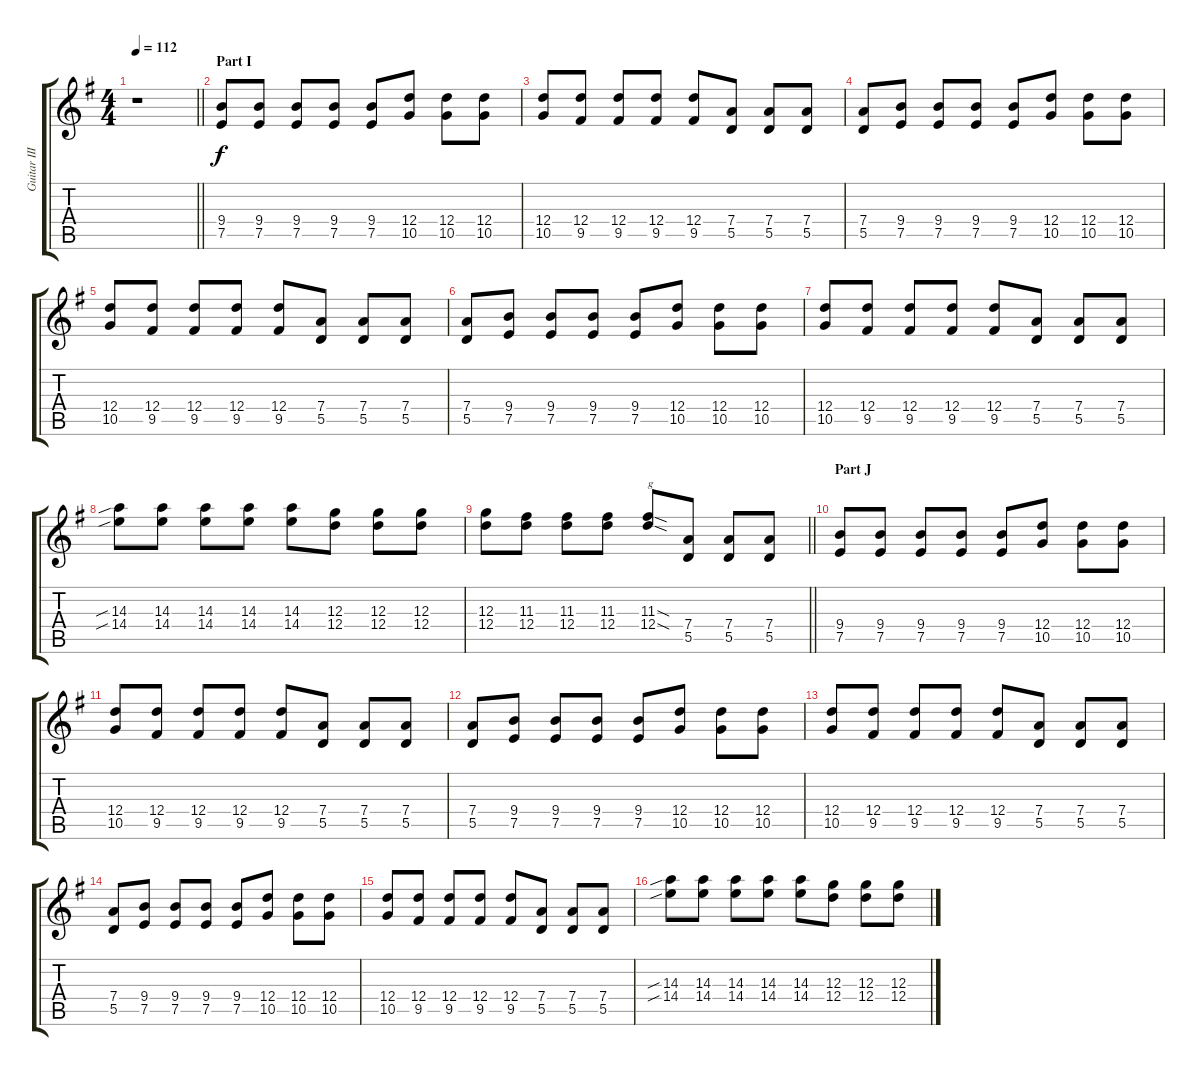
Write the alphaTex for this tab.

\track ("Guitar III (Inoran)" "Guitar III") {instrument electricguitarclean}
\staff {score tabs}
\tuning (E4 B3 G3 D3 A2 E2) {hide}
\ts (4 4)
\tempo 112
\clef g2
\barLineRight lightlight
\ks g
r.1{dy f} |
\section ("" "Part I")
(9.4 7.5).8{instrument distortionguitar} (9.4 7.5).8 (9.4 7.5).8 (9.4 7.5).8 (9.4 7.5).8 (12.4 10.5).8 (12.4 10.5).8 (12.4 10.5).8 |
(12.4 10.5).8 (12.4 9.5).8 (12.4 9.5).8 (12.4 9.5).8 (12.4 9.5).8 (7.4 5.5).8 (7.4 5.5).8 (7.4 5.5).8 |
(7.4 5.5).8 (9.4 7.5).8 (9.4 7.5).8 (9.4 7.5).8 (9.4 7.5).8 (12.4 10.5).8 (12.4 10.5).8 (12.4 10.5).8 |
(12.4 10.5).8 (12.4 9.5).8 (12.4 9.5).8 (12.4 9.5).8 (12.4 9.5).8 (7.4 5.5).8 (7.4 5.5).8 (7.4 5.5).8 |
(7.4 5.5).8 (9.4 7.5).8 (9.4 7.5).8 (9.4 7.5).8 (9.4 7.5).8 (12.4 10.5).8 (12.4 10.5).8 (12.4 10.5).8 |
(12.4 10.5).8 (12.4 9.5).8 (12.4 9.5).8 (12.4 9.5).8 (12.4 9.5).8 (7.4 5.5).8 (7.4 5.5).8 (7.4 5.5).8 |
(14.3{sib} 14.4{sib}).8 (14.3 14.4).8 (14.3 14.4).8 (14.3 14.4).8 (14.3 14.4).8 (12.3 12.4).8 (12.3 12.4).8 (12.3 12.4).8 |
\barLineRight lightlight
(12.3 12.4).8 (11.3 12.4).8 (11.3 12.4).8 (11.3 12.4).8 (11.3{sod} 12.4{sod}).8{txt "g"} (7.4 5.5).8 (7.4 5.5).8 (7.4 5.5).8 |
\section ("" "Part J")
(9.4 7.5).8 (9.4 7.5).8 (9.4 7.5).8 (9.4 7.5).8 (9.4 7.5).8 (12.4 10.5).8 (12.4 10.5).8 (12.4 10.5).8 |
(12.4 10.5).8 (12.4 9.5).8 (12.4 9.5).8 (12.4 9.5).8 (12.4 9.5).8 (7.4 5.5).8 (7.4 5.5).8 (7.4 5.5).8 |
(7.4 5.5).8 (9.4 7.5).8 (9.4 7.5).8 (9.4 7.5).8 (9.4 7.5).8 (12.4 10.5).8 (12.4 10.5).8 (12.4 10.5).8 |
(12.4 10.5).8 (12.4 9.5).8 (12.4 9.5).8 (12.4 9.5).8 (12.4 9.5).8 (7.4 5.5).8 (7.4 5.5).8 (7.4 5.5).8 |
(7.4 5.5).8 (9.4 7.5).8 (9.4 7.5).8 (9.4 7.5).8 (9.4 7.5).8 (12.4 10.5).8 (12.4 10.5).8 (12.4 10.5).8 |
(12.4 10.5).8 (12.4 9.5).8 (12.4 9.5).8 (12.4 9.5).8 (12.4 9.5).8 (7.4 5.5).8 (7.4 5.5).8 (7.4 5.5).8 |
(14.3{sib} 14.4{sib}).8 (14.3 14.4).8 (14.3 14.4).8 (14.3 14.4).8 (14.3 14.4).8 (12.3 12.4).8 (12.3 12.4).8 (12.3 12.4).8
